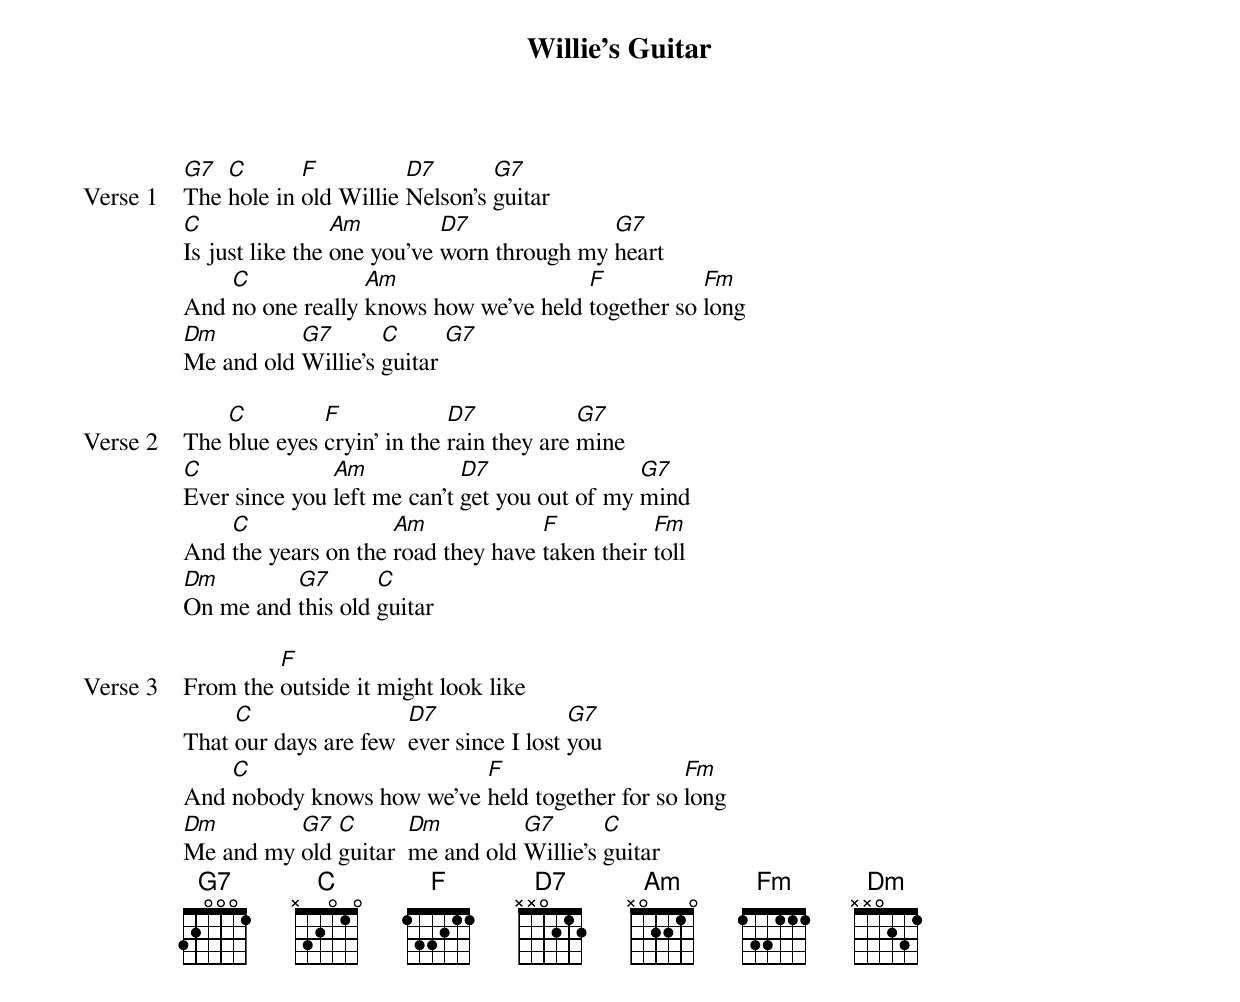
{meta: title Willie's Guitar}
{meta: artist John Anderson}
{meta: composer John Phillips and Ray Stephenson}

{start_of_verse: Verse 1}
[G7]The [C]hole in [F]old Willie [D7]Nelson's [G7]guitar
[C]Is just like the [Am]one you’ve [D7]worn through my [G7]heart
And [C]no one really [Am]knows how we've held [F]together so [Fm]long
[Dm]Me and old [G7]Willie's [C]guitar [G7]
{end_of_verse}

{start_of_verse: Verse 2}
The [C]blue eyes [F]cryin' in the [D7]rain they are [G7]mine
[C]Ever since you [Am]left me can't [D7]get you out of my [G7]mind
And [C]the years on the [Am]road they have [F]taken their [Fm]toll
[Dm]On me and [G7]this old [C]guitar
{end_of_verse}

{start_of_verse: Verse 3}
From the [F]outside it might look like
That [C]our days are few  [D7]ever since I lost [G7]you
And [C]nobody knows how we've [F]held together for so [Fm]long
[Dm]Me and my [G7]old [C]guitar  [Dm]me and old [G7]Willie's [C]guitar
{end_of_verse}
